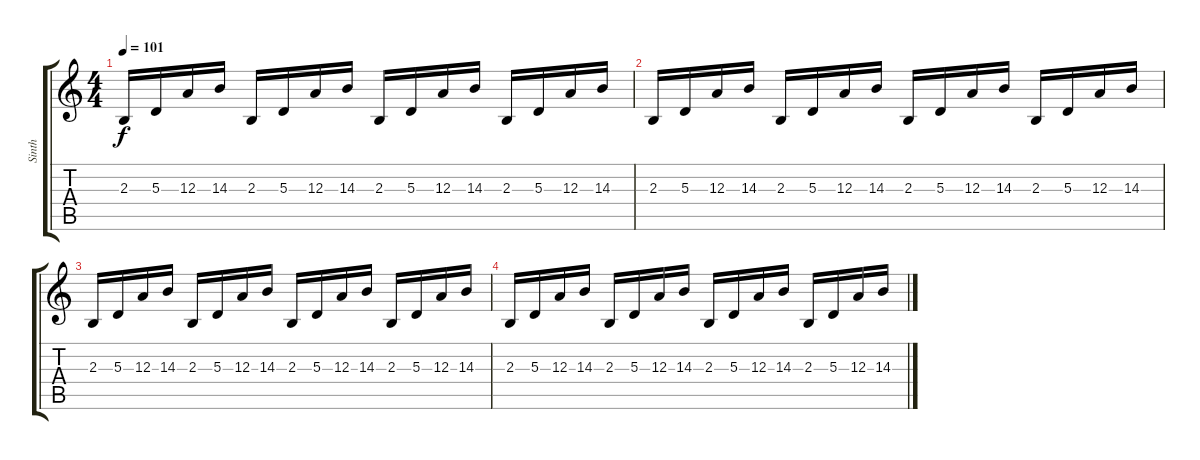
\track ("Sinth" "Sinth") {instrument lead4chiff}
\staff {score tabs}
\tuning (D4 D4 A3 D3 A2 D2) {hide}
\ts (4 4)
\tempo 101
\clef g2
\ks c
2.3.16{dy f} 5.3.16 12.3.16 14.3.16 2.3.16 5.3.16 12.3.16 14.3.16 2.3.16 5.3.16 12.3.16 14.3.16 2.3.16 5.3.16 12.3.16 14.3.16 |
2.3.16 5.3.16 12.3.16 14.3.16 2.3.16 5.3.16 12.3.16 14.3.16 2.3.16 5.3.16 12.3.16 14.3.16 2.3.16 5.3.16 12.3.16 14.3.16 |
2.3.16 5.3.16 12.3.16 14.3.16 2.3.16 5.3.16 12.3.16 14.3.16 2.3.16 5.3.16 12.3.16 14.3.16 2.3.16 5.3.16 12.3.16 14.3.16 |
2.3.16 5.3.16 12.3.16 14.3.16 2.3.16 5.3.16 12.3.16 14.3.16 2.3.16 5.3.16 12.3.16 14.3.16 2.3.16 5.3.16 12.3.16 14.3.16
